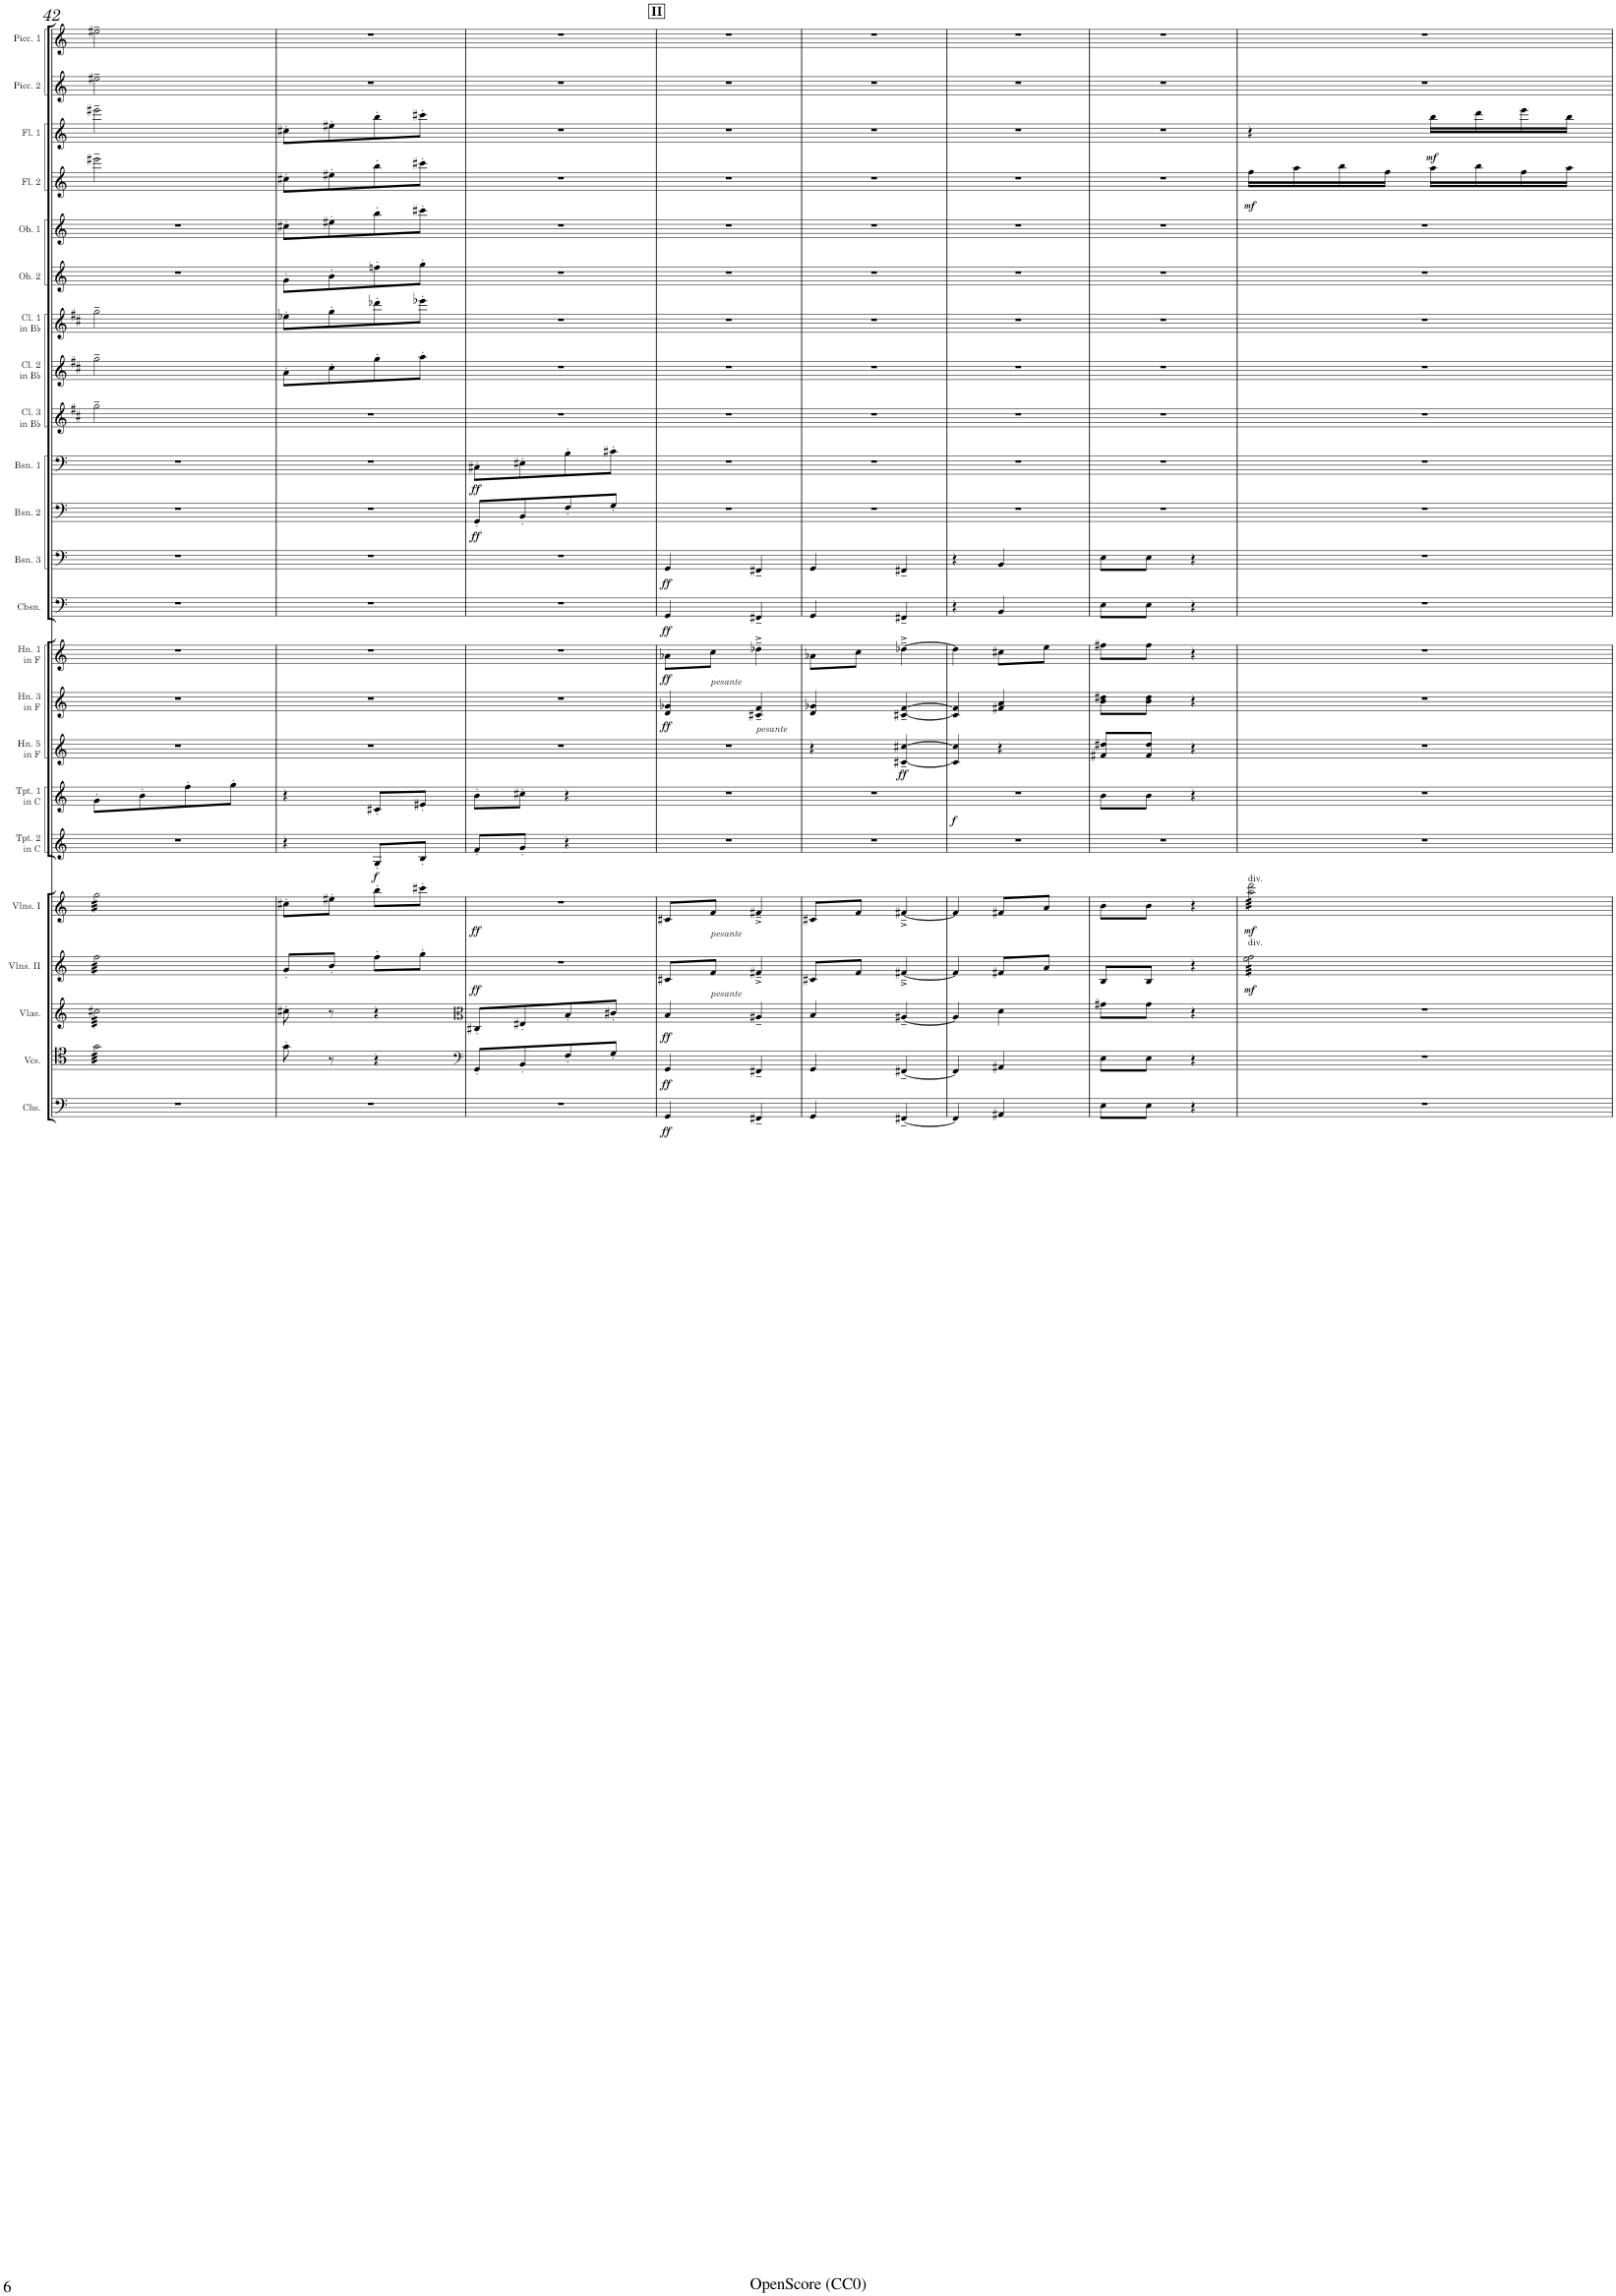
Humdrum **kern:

**kern	**dynam	**kern	**dynam	**kern	**dynam	**kern	**dynam	**kern	**dynam	**kern	**dynam	**kern	**dynam	**kern	**dynam	**kern	**dynam	**kern	**dynam	**kern	**dynam	**kern	**dynam	**kern	**dynam	**kern	**dynam	**kern	**kern	**kern	**kern	**kern	**kern	**dynam	**kern	**dynam	**kern	**kern
*part23	*part23	*part22	*part22	*part21	*part21	*part20	*part20	*part19	*part19	*part18	*part18	*part17	*part17	*part16	*part16	*part15	*part15	*part14	*part14	*part13	*part13	*part12	*part12	*part11	*part11	*part10	*part10	*part9	*part8	*part7	*part6	*part5	*part4	*part4	*part3	*part3	*part2	*part1
*staff23	*staff23	*staff22	*staff22	*staff21	*staff21	*staff20	*staff20	*staff19	*staff19	*staff18	*staff18	*staff17	*staff17	*staff16	*staff16	*staff15	*staff15	*staff14	*staff14	*staff13	*staff13	*staff12	*staff12	*staff11	*staff11	*staff10	*staff10	*staff9	*staff8	*staff7	*staff6	*staff5	*staff4	*staff4	*staff3	*staff3	*staff2	*staff1
*I"Contrabasses	*	*I"Violoncellos	*	*I"Violas	*	*I"Violins II	*	*I"Violins I	*	*I"Trumpet 2 in C	*	*I"Trumpet 1 in C	*	*I"Horn 5 in F	*	*I"Horn 3 in F	*	*I"Horn 1 in F	*	*I"Contrabassoon	*	*I"Bassoon 3	*	*I"Bassoon 2	*	*I"Bassoon 1	*	*I"Clarinet 3 in Bb	*I"Clarinet 2 in Bb	*I"Clarinet 1 in Bb	*I"Oboe 2	*I"Oboe 1	*I"Flute 2	*	*I"Flute 1	*	*I"Piccolo 2	*I"Piccolo 1
*I'Cbs.	*	*I'Vcs.	*	*I'Vlas.	*	*I'Vlns. II	*	*I'Vlns. I	*	*I'Tpt. 2 in C	*	*I'Tpt. 1 in C	*	*I'Hn. 5 in F	*	*I'Hn. 3 in F	*	*I'Hn. 1 in F	*	*I'Cbsn.	*	*I'Bsn. 3	*	*I'Bsn. 2	*	*I'Bsn. 1	*	*I'Cl. 3 in Bb	*I'Cl. 2 in Bb	*I'Cl. 1 in Bb	*I'Ob. 2	*I'Ob. 1	*I'Fl. 2	*	*I'Fl. 1	*	*I'Picc. 2	*I'Picc. 1
!!LO:PB:g=z
*clefF4	*	*clefC4	*	*clefG2	*	*clefG2	*	*clefG2	*	*clefG2	*	*clefG2	*	*clefG2	*	*clefG2	*	*clefG2	*	*clefF4	*	*clefF4	*	*clefF4	*	*clefF4	*	*clefG2	*clefG2	*clefG2	*clefG2	*clefG2	*clefG2	*	*clefG2	*	*clefG2	*clefG2
*Trd7c12	*	*	*	*	*	*	*	*	*	*	*	*	*	*Trd4c7	*	*Trd4c7	*	*Trd4c7	*	*Trd7c12	*	*	*	*	*	*	*	*Trd1c2	*Trd1c2	*Trd1c2	*	*	*	*	*	*	*Trd-7c-12	*Trd-7c-12
*k[]	*	*k[]	*	*k[]	*	*k[]	*	*k[]	*	*k[]	*	*k[]	*	*k[]	*	*k[]	*	*k[]	*	*k[]	*	*k[]	*	*k[]	*	*k[]	*	*k[f#c#]	*k[f#c#]	*k[f#c#]	*k[]	*k[]	*k[]	*	*k[]	*	*k[]	*k[]
*M2/4	*	*M2/4	*	*M2/4	*	*M2/4	*	*M2/4	*	*M2/4	*	*M2/4	*	*M2/4	*	*M2/4	*	*M2/4	*	*M2/4	*	*M2/4	*	*M2/4	*	*M2/4	*	*M2/4	*M2/4	*M2/4	*M2/4	*M2/4	*M2/4	*	*M2/4	*	*M2/4	*M2/4
=42	=42	=42	=42	=42	=42	=42	=42	=42	=42	=42	=42	=42	=42	=42	=42	=42	=42	=42	=42	=42	=42	=42	=42	=42	=42	=42	=42	=42	=42	=42	=42	=42	=42	=42	=42	=42	=42	=42
*	*	*tremolo	*	*	*	*	*	*	*	*	*	*	*	*	*	*	*	*	*	*	*	*	*	*	*	*	*	*	*	*	*	*	*	*	*	*	*	*
*	*	*	*	*tremolo	*	*	*	*	*	*	*	*	*	*	*	*	*	*	*	*	*	*	*	*	*	*	*	*	*	*	*	*	*	*	*	*	*	*
*	*	*	*	*	*	*tremolo	*	*	*	*	*	*	*	*	*	*	*	*	*	*	*	*	*	*	*	*	*	*	*	*	*	*	*	*	*	*	*	*
*	*	*	*	*	*	*	*	*tremolo	*	*	*	*	*	*	*	*	*	*	*	*	*	*	*	*	*	*	*	*	*	*	*	*	*	*	*	*	*	*
2r	.	32g\LLL	.	32cc#X\LLL	.	32ff\LLL	.	32gg\LLL	.	2r	.	8g'\L	.	2r	.	2r	.	2r	.	2r	.	2r	.	2r	.	2r	.	2gg~\	2gg~\	2gg~\	2r	2r	2eee#X~\	.	2eee#X~\	.	2ee#X~\	2ee#X~\
.	.	32g\	.	32cc#X\	.	32ff\	.	32gg\	.	.	.	.	.	.	.	.	.	.	.	.	.	.	.	.	.	.	.	.	.	.	.	.	.	.	.	.	.	.
.	.	32g\	.	32cc#X\	.	32ff\	.	32gg\	.	.	.	.	.	.	.	.	.	.	.	.	.	.	.	.	.	.	.	.	.	.	.	.	.	.	.	.	.	.
.	.	32g\	.	32cc#X\	.	32ff\	.	32gg\	.	.	.	.	.	.	.	.	.	.	.	.	.	.	.	.	.	.	.	.	.	.	.	.	.	.	.	.	.	.
.	.	32g\	.	32cc#X\	.	32ff\	.	32gg\	.	.	.	8b'\	.	.	.	.	.	.	.	.	.	.	.	.	.	.	.	.	.	.	.	.	.	.	.	.	.	.
.	.	32g\	.	32cc#X\	.	32ff\	.	32gg\	.	.	.	.	.	.	.	.	.	.	.	.	.	.	.	.	.	.	.	.	.	.	.	.	.	.	.	.	.	.
.	.	32g\	.	32cc#X\	.	32ff\	.	32gg\	.	.	.	.	.	.	.	.	.	.	.	.	.	.	.	.	.	.	.	.	.	.	.	.	.	.	.	.	.	.
.	.	32g\	.	32cc#X\	.	32ff\	.	32gg\	.	.	.	.	.	.	.	.	.	.	.	.	.	.	.	.	.	.	.	.	.	.	.	.	.	.	.	.	.	.
.	.	32g\	.	32cc#X\	.	32ff\	.	32gg\	.	.	.	8ff'\	.	.	.	.	.	.	.	.	.	.	.	.	.	.	.	.	.	.	.	.	.	.	.	.	.	.
.	.	32g\	.	32cc#X\	.	32ff\	.	32gg\	.	.	.	.	.	.	.	.	.	.	.	.	.	.	.	.	.	.	.	.	.	.	.	.	.	.	.	.	.	.
.	.	32g\	.	32cc#X\	.	32ff\	.	32gg\	.	.	.	.	.	.	.	.	.	.	.	.	.	.	.	.	.	.	.	.	.	.	.	.	.	.	.	.	.	.
.	.	32g\	.	32cc#X\	.	32ff\	.	32gg\	.	.	.	.	.	.	.	.	.	.	.	.	.	.	.	.	.	.	.	.	.	.	.	.	.	.	.	.	.	.
.	.	32g\	.	32cc#X\	.	32ff\	.	32gg\	.	.	.	8gg'\J	.	.	.	.	.	.	.	.	.	.	.	.	.	.	.	.	.	.	.	.	.	.	.	.	.	.
.	.	32g\	.	32cc#X\	.	32ff\	.	32gg\	.	.	.	.	.	.	.	.	.	.	.	.	.	.	.	.	.	.	.	.	.	.	.	.	.	.	.	.	.	.
.	.	32g\	.	32cc#X\	.	32ff\	.	32gg\	.	.	.	.	.	.	.	.	.	.	.	.	.	.	.	.	.	.	.	.	.	.	.	.	.	.	.	.	.	.
.	.	32g\JJJ	.	32cc#X\JJJ	.	32ff\JJJ	.	32gg\JJJ	.	.	.	.	.	.	.	.	.	.	.	.	.	.	.	.	.	.	.	.	.	.	.	.	.	.	.	.	.	.
*	*	*	*	*	*	*	*	*Xtremolo	*	*	*	*	*	*	*	*	*	*	*	*	*	*	*	*	*	*	*	*	*	*	*	*	*	*	*	*	*	*
*	*	*	*	*	*	*Xtremolo	*	*	*	*	*	*	*	*	*	*	*	*	*	*	*	*	*	*	*	*	*	*	*	*	*	*	*	*	*	*	*	*
*	*	*	*	*Xtremolo	*	*	*	*	*	*	*	*	*	*	*	*	*	*	*	*	*	*	*	*	*	*	*	*	*	*	*	*	*	*	*	*	*	*
*	*	*Xtremolo	*	*	*	*	*	*	*	*	*	*	*	*	*	*	*	*	*	*	*	*	*	*	*	*	*	*	*	*	*	*	*	*	*	*	*	*
=43	=43	=43	=43	=43	=43	=43	=43	=43	=43	=43	=43	=43	=43	=43	=43	=43	=43	=43	=43	=43	=43	=43	=43	=43	=43	=43	=43	=43	=43	=43	=43	=43	=43	=43	=43	=43	=43	=43
2r	.	8g'\	.	8cc#X'\	.	8g'/L	.	8cc#X'\L	.	4r	.	4r	.	2r	.	2r	.	2r	.	2r	.	2r	.	2r	.	2r	.	2r	8a'\L	8ee-X'\L	8g'\L	8cc#X'\L	8cc#X'\L	.	8cc#X'\L	.	2r	2r
.	.	8r	.	8r	.	8b'/J	.	8ee#X'\J	.	.	.	.	.	.	.	.	.	.	.	.	.	.	.	.	.	.	.	.	8cc#'\	8gg'\	8b'\	8ee#X'\	8ee#X'\	.	8ee#X'\	.	.	.
!	!	!	!	!	!	!	!	!	!	!	!LO:DY:b	!	!	!	!	!	!	!	!	!	!	!	!	!	!	!	!	!	!	!	!	!	!	!	!	!	!	!
.	.	4r	.	4r	.	8ff'\L	.	8bb'\L	.	8G'/L	f	8c#X'/L	.	.	.	.	.	.	.	.	.	.	.	.	.	.	.	.	8gg'\	8ddd-X'\	8ffn'\	8bb'\	8bb'\	.	8bb'\	.	.	.
.	.	.	.	.	.	8gg'\J	.	8ccc#X'\J	.	8B'/J	.	8e#X'/J	.	.	.	.	.	.	.	.	.	.	.	.	.	.	.	.	8aa'\J	8eee-X'\J	8gg'\J	8ccc#X'\J	8ccc#X'\J	.	8ccc#X'\J	.	.	.
=44	=44	=44	=44	=44	=44	=44	=44	=44	=44	=44	=44	=44	=44	=44	=44	=44	=44	=44	=44	=44	=44	=44	=44	=44	=44	=44	=44	=44	=44	=44	=44	=44	=44	=44	=44	=44	=44	=44
*	*	*clefF4	*	*clefC3	*	*	*	*	*	*	*	*	*	*	*	*	*	*	*	*	*	*	*	*	*	*	*	*	*	*	*	*	*	*	*	*	*	*
!	!	!	!	!	!	!	!LO:DY:b	!	!LO:DY:b	!	!	!	!	!	!	!	!	!	!	!	!	!	!	!	!LO:DY:b	!	!LO:DY:b	!	!	!	!	!	!	!	!	!	!	!
2r	.	8GG'/L	.	8C#X'/L	.	2r	ff	2r	ff	8f'/L	.	8b'\L	.	2r	.	2r	.	2r	.	2r	.	2r	.	8GG'/L	ff	8C#X'\L	ff	2r	2r	2r	2r	2r	2r	.	2r	.	2r	2r
.	.	8BB'/	.	8E#X'/	.	.	.	.	.	8g'/J	.	8cc#X'\J	.	.	.	.	.	.	.	.	.	.	.	8BB'/	.	8E#X'\	.	.	.	.	.	.	.	.	.	.	.	.
.	.	8F'/	.	8B'/	.	.	.	.	.	4r	.	4r	.	.	.	.	.	.	.	.	.	.	.	8F'/	.	8B'\	.	.	.	.	.	.	.	.	.	.	.	.
.	.	8G'/J	.	8c#X'/J	.	.	.	.	.	.	.	.	.	.	.	.	.	.	.	.	.	.	.	8G'/J	.	8c#X'\J	.	.	.	.	.	.	.	.	.	.	.	.
!!LO:REH:place=s1:a:B:cj:fs=14:t=II
=45	=45	=45	=45	=45	=45	=45	=45	=45	=45	=45	=45	=45	=45	=45	=45	=45	=45	=45	=45	=45	=45	=45	=45	=45	=45	=45	=45	=45	=45	=45	=45	=45	=45	=45	=45	=45	=45	=45
!	!LO:DY:b	!	!LO:DY:b	!	!LO:DY:b	!	!	!	!	!	!	!	!	!	!	!	!LO:DY:b	!	!LO:DY:b	!	!LO:DY:b	!	!LO:DY:b	!	!	!	!	!	!	!	!	!	!	!	!	!	!	!
4GG/	ff	4GG/	ff	4B/	ff	8c#X'/L	.	8c#X'/L	.	2r	.	2r	.	2r	.	4d/ 4g-X/	ff	8a-X'\L	ff	4GG/	ff	4GG/	ff	2r	.	2r	.	2r	2r	2r	2r	2r	2r	.	2r	.	2r	2r
!	!	!	!	!	!	!	!	!	!	!	!	!	!	!	!	!	!	!LO:TX:b:i:t=pesante	!	!	!	!	!	!	!	!	!	!	!	!	!	!	!	!	!	!	!	!
!	!	!	!	!	!	!	!	!LO:TX:b:i:t=pesante	!	!	!	!	!	!	!	!	!	!	!	!	!	!	!	!	!	!	!	!	!	!	!	!	!	!	!	!	!	!
!	!	!	!	!	!	!LO:TX:b:i:t=pesante	!	!	!	!	!	!	!	!	!	!	!	!	!	!	!	!	!	!	!	!	!	!	!	!	!	!	!	!	!	!	!	!
.	.	.	.	.	.	8f'/J	.	8f'/J	.	.	.	.	.	.	.	.	.	8cc'\J	.	.	.	.	.	.	.	.	.	.	.	.	.	.	.	.	.	.	.	.
!	!	!	!	!	!	!	!	!	!	!	!	!	!	!	!	!LO:TX:b:i:t=pesante	!	!	!	!	!	!	!	!	!	!	!	!	!	!	!	!	!	!	!	!	!	!
4FF#X~/	.	4FF#X~/	.	4A#X~/	.	4f#X~^/	.	4f#X~^/	.	.	.	.	.	.	.	4c#X/~ 4f/~	.	4dd-X~^\	.	4FF#X~/	.	4FF#X~/	.	.	.	.	.	.	.	.	.	.	.	.	.	.	.	.
=46	=46	=46	=46	=46	=46	=46	=46	=46	=46	=46	=46	=46	=46	=46	=46	=46	=46	=46	=46	=46	=46	=46	=46	=46	=46	=46	=46	=46	=46	=46	=46	=46	=46	=46	=46	=46	=46	=46
4GG/	.	4GG/	.	4B/	.	8c#X'/L	.	8c#X'/L	.	2r	.	2r	.	4r	.	4d/ 4g-X/	.	8a-X'\L	.	4GG/	.	4GG/	.	2r	.	2r	.	2r	2r	2r	2r	2r	2r	.	2r	.	2r	2r
.	.	.	.	.	.	8f'/J	.	8f'/J	.	.	.	.	.	.	.	.	.	8cc'\J	.	.	.	.	.	.	.	.	.	.	.	.	.	.	.	.	.	.	.	.
!	!	!	!	!	!	!	!	!	!	!	!	!	!	!	!LO:DY:b	!	!	!	!	!	!	!	!	!	!	!	!	!	!	!	!	!	!	!	!	!	!	!
[4FF#X~/	.	[4FF#X~/	.	[4A#X~/	.	[4f#X~^/	.	[4f#X~^/	.	.	.	.	.	[4c#X/~ [4cc#X/~	ff	[4c#X/~ [4f/~	.	[4dd-X~^\	.	4FF#X~/	.	4FF#X~/	.	.	.	.	.	.	.	.	.	.	.	.	.	.	.	.
=47	=47	=47	=47	=47	=47	=47	=47	=47	=47	=47	=47	=47	=47	=47	=47	=47	=47	=47	=47	=47	=47	=47	=47	=47	=47	=47	=47	=47	=47	=47	=47	=47	=47	=47	=47	=47	=47	=47
!	!	!	!	!	!	!	!	!	!	!	!	!	!LO:DY:b	!	!	!	!	!	!	!	!	!	!	!	!	!	!	!	!	!	!	!	!	!	!	!	!	!
4FF#/]	.	4FF#/]	.	4A#/]	.	4f#/]	.	4f#/]	.	2r	.	2r	f	4c#/] 4cc#/]	.	4c#/] 4f/]	.	4dd-\]	.	4r	.	4r	.	2r	.	2r	.	2r	2r	2r	2r	2r	2r	.	2r	.	2r	2r
4AA#X'/	.	4AA#X'/	.	4d'\	.	8f#X'/L	.	8f#X'/L	.	.	.	.	.	4r	.	4f#X/' 4a/'	.	8cc#X'\L	.	4BB'/	.	4BB'/	.	.	.	.	.	.	.	.	.	.	.	.	.	.	.	.
.	.	.	.	.	.	8a'/J	.	8a'/J	.	.	.	.	.	.	.	.	.	8ee'\J	.	.	.	.	.	.	.	.	.	.	.	.	.	.	.	.	.	.	.	.
=48	=48	=48	=48	=48	=48	=48	=48	=48	=48	=48	=48	=48	=48	=48	=48	=48	=48	=48	=48	=48	=48	=48	=48	=48	=48	=48	=48	=48	=48	=48	=48	=48	=48	=48	=48	=48	=48	=48
8E'^\L	.	8E'^\L	.	8g#X'^\L	.	8B'^/L	.	8b'^\L	.	2r	.	8b'^\L	.	8f#X/'^ 8dd#X/'^L	.	8b\'^ 8dd#X\'^L	.	8ff#X'^\L	.	8E'^\L	.	8E'^\L	.	2r	.	2r	.	2r	2r	2r	2r	2r	2r	.	2r	.	2r	2r
8E'^\J	.	8E'^\J	.	8g#'^\J	.	8B'^/J	.	8b'^\J	.	.	.	8b'^\J	.	8f#/'^ 8dd#/'^J	.	8b\'^ 8dd#\'^J	.	8ff#'^\J	.	8E'^\J	.	8E'^\J	.	.	.	.	.	.	.	.	.	.	.	.	.	.	.	.
4r	.	4r	.	4r	.	4r	.	4r	.	.	.	4r	.	4r	.	4r	.	4r	.	4r	.	4r	.	.	.	.	.	.	.	.	.	.	.	.	.	.	.	.
=49	=49	=49	=49	=49	=49	=49	=49	=49	=49	=49	=49	=49	=49	=49	=49	=49	=49	=49	=49	=49	=49	=49	=49	=49	=49	=49	=49	=49	=49	=49	=49	=49	=49	=49	=49	=49	=49	=49
!	!	!	!	!	!	!	!	!LO:TX:a:t=div.	!	!	!	!	!	!	!	!	!	!	!	!	!	!	!	!	!	!	!	!	!	!	!	!	!	!	!	!	!	!
!	!	!	!	!	!	!LO:TX:a:t=div.	!	!	!	!	!	!	!	!	!	!	!	!	!	!	!	!	!	!	!	!	!	!	!	!	!	!	!	!	!	!	!	!
!	!	!	!	!	!	!	!LO:DY:b	!	!LO:DY:b	!	!	!	!	!	!	!	!	!	!	!	!	!	!	!	!	!	!	!	!	!	!	!	!	!LO:DY:b	!	!	!	!
*	*	*	*	*	*	*tremolo	*	*	*	*	*	*	*	*	*	*	*	*	*	*	*	*	*	*	*	*	*	*	*	*	*	*	*	*	*	*	*	*
*	*	*	*	*	*	*	*	*tremolo	*	*	*	*	*	*	*	*	*	*	*	*	*	*	*	*	*	*	*	*	*	*	*	*	*	*	*	*	*	*
2r	.	2r	.	2r	.	32ee\ 32ff\LLL	mf	32aa\ 32ddd\LLL	mf	2r	.	2r	.	2r	.	2r	.	2r	.	2r	.	2r	.	2r	.	2r	.	2r	2r	2r	2r	2r	16ff\LL	mf	4r	.	2r	2r
.	.	.	.	.	.	32ee\ 32ff\	.	32aa\ 32ddd\	.	.	.	.	.	.	.	.	.	.	.	.	.	.	.	.	.	.	.	.	.	.	.	.	.	.	.	.	.	.
.	.	.	.	.	.	32ee\ 32ff\	.	32aa\ 32ddd\	.	.	.	.	.	.	.	.	.	.	.	.	.	.	.	.	.	.	.	.	.	.	.	.	16aa\	.	.	.	.	.
.	.	.	.	.	.	32ee\ 32ff\	.	32aa\ 32ddd\	.	.	.	.	.	.	.	.	.	.	.	.	.	.	.	.	.	.	.	.	.	.	.	.	.	.	.	.	.	.
.	.	.	.	.	.	32ee\ 32ff\	.	32aa\ 32ddd\	.	.	.	.	.	.	.	.	.	.	.	.	.	.	.	.	.	.	.	.	.	.	.	.	16bb\	.	.	.	.	.
.	.	.	.	.	.	32ee\ 32ff\	.	32aa\ 32ddd\	.	.	.	.	.	.	.	.	.	.	.	.	.	.	.	.	.	.	.	.	.	.	.	.	.	.	.	.	.	.
.	.	.	.	.	.	32ee\ 32ff\	.	32aa\ 32ddd\	.	.	.	.	.	.	.	.	.	.	.	.	.	.	.	.	.	.	.	.	.	.	.	.	16ff\JJ	.	.	.	.	.
.	.	.	.	.	.	32ee\ 32ff\	.	32aa\ 32ddd\	.	.	.	.	.	.	.	.	.	.	.	.	.	.	.	.	.	.	.	.	.	.	.	.	.	.	.	.	.	.
!	!	!	!	!	!	!	!	!	!	!	!	!	!	!	!	!	!	!	!	!	!	!	!	!	!	!	!	!	!	!	!	!	!	!	!	!LO:DY:b	!	!
.	.	.	.	.	.	32ee\ 32ff\	.	32aa\ 32ddd\	.	.	.	.	.	.	.	.	.	.	.	.	.	.	.	.	.	.	.	.	.	.	.	.	16aa\LL	.	16bb\LL	mf	.	.
.	.	.	.	.	.	32ee\ 32ff\	.	32aa\ 32ddd\	.	.	.	.	.	.	.	.	.	.	.	.	.	.	.	.	.	.	.	.	.	.	.	.	.	.	.	.	.	.
.	.	.	.	.	.	32ee\ 32ff\	.	32aa\ 32ddd\	.	.	.	.	.	.	.	.	.	.	.	.	.	.	.	.	.	.	.	.	.	.	.	.	16bb\	.	16ddd\	.	.	.
.	.	.	.	.	.	32ee\ 32ff\	.	32aa\ 32ddd\	.	.	.	.	.	.	.	.	.	.	.	.	.	.	.	.	.	.	.	.	.	.	.	.	.	.	.	.	.	.
.	.	.	.	.	.	32ee\ 32ff\	.	32aa\ 32ddd\	.	.	.	.	.	.	.	.	.	.	.	.	.	.	.	.	.	.	.	.	.	.	.	.	16ff\	.	16eee\	.	.	.
.	.	.	.	.	.	32ee\ 32ff\	.	32aa\ 32ddd\	.	.	.	.	.	.	.	.	.	.	.	.	.	.	.	.	.	.	.	.	.	.	.	.	.	.	.	.	.	.
.	.	.	.	.	.	32ee\ 32ff\	.	32aa\ 32ddd\	.	.	.	.	.	.	.	.	.	.	.	.	.	.	.	.	.	.	.	.	.	.	.	.	16aa\JJ	.	16bb\JJ	.	.	.
.	.	.	.	.	.	32ee\ 32ff\JJJ	.	32aa\ 32ddd\JJJ	.	.	.	.	.	.	.	.	.	.	.	.	.	.	.	.	.	.	.	.	.	.	.	.	.	.	.	.	.	.
*	*	*	*	*	*	*	*	*Xtremolo	*	*	*	*	*	*	*	*	*	*	*	*	*	*	*	*	*	*	*	*	*	*	*	*	*	*	*	*	*	*
*	*	*	*	*	*	*Xtremolo	*	*	*	*	*	*	*	*	*	*	*	*	*	*	*	*	*	*	*	*	*	*	*	*	*	*	*	*	*	*	*	*
=	=	=	=	=	=	=	=	=	=	=	=	=	=	=	=	=	=	=	=	=	=	=	=	=	=	=	=	=	=	=	=	=	=	=	=	=	=	=
*-	*-	*-	*-	*-	*-	*-	*-	*-	*-	*-	*-	*-	*-	*-	*-	*-	*-	*-	*-	*-	*-	*-	*-	*-	*-	*-	*-	*-	*-	*-	*-	*-	*-	*-	*-	*-	*-	*-
